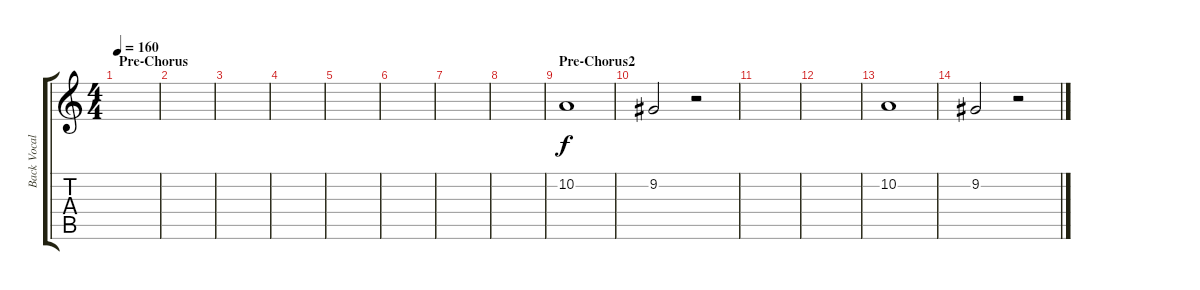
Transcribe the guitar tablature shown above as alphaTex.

\track ("Back Vocal(Greg,Noodles)" "Back Vocal") {instrument lead1square}
\staff {score tabs}
\tuning (E4 B3 G3 D3 A2 E2) {hide}
\ts (4 4)
\section ("" "Pre-Chorus")
\tempo 160
\clef g2
\ks c
|
|
|
|
|
|
|
|
\section ("" "Pre-Chorus2")
10.2.1 |
9.2.2 r.2 |
|
|
10.2.1 |
9.2.2 r.2
